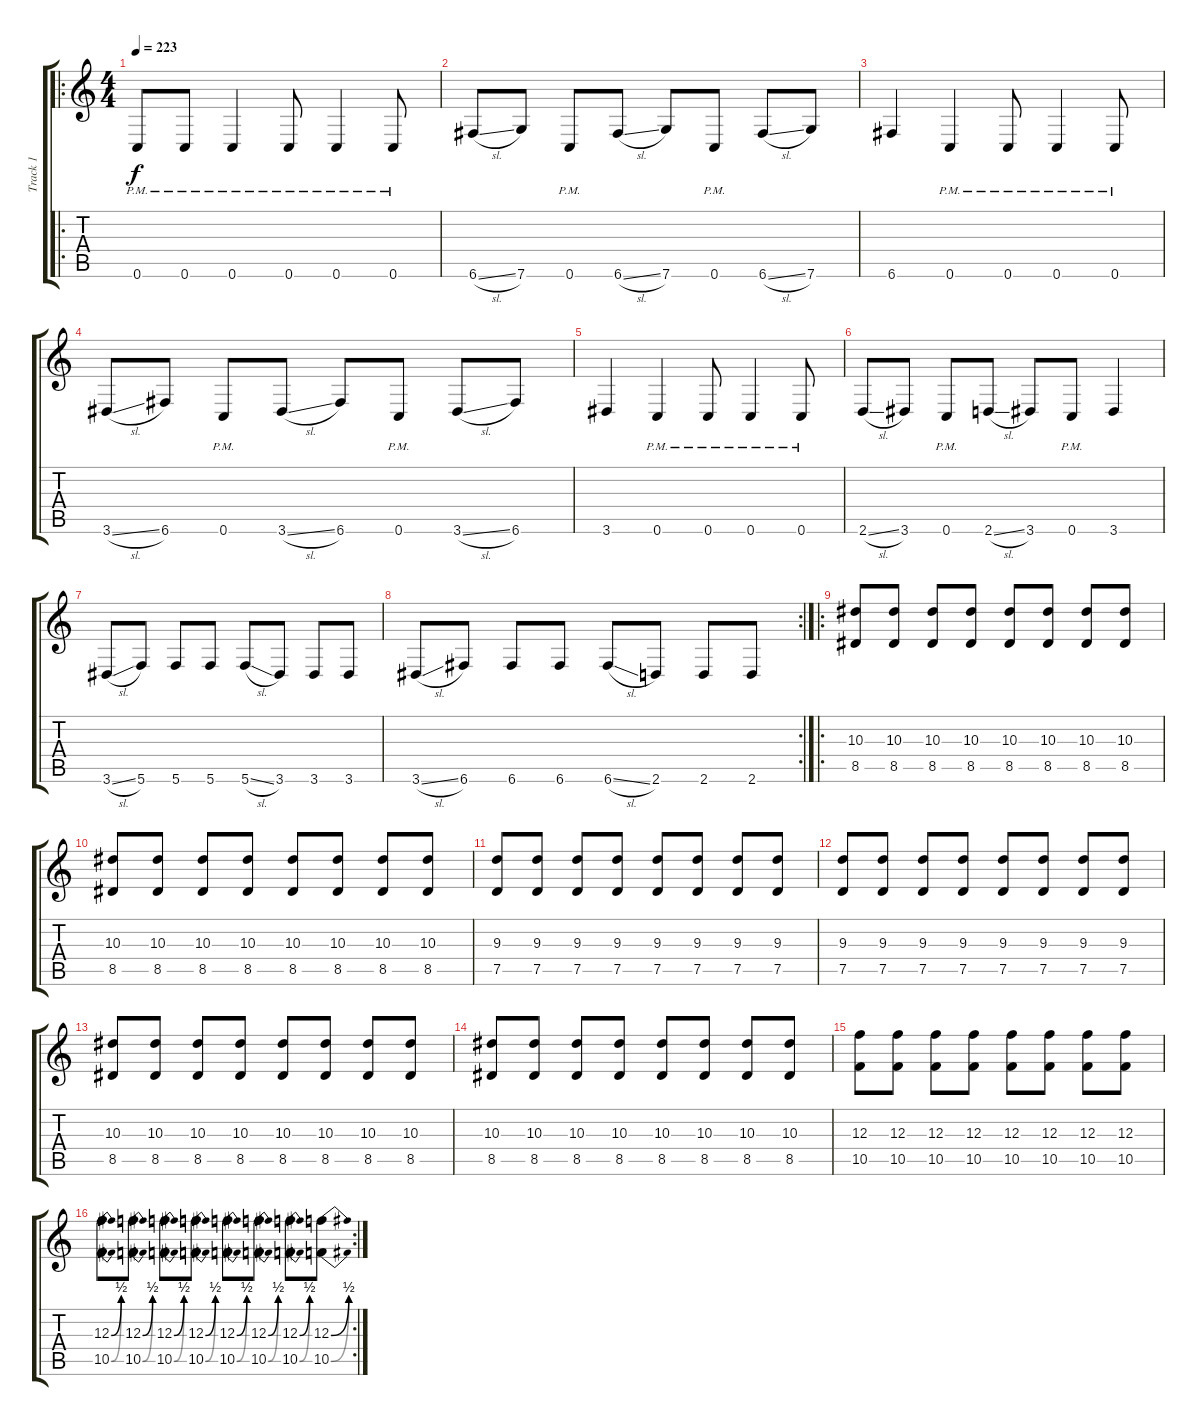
\track ("Track 1" "Track 1") {instrument distortionguitar}
\staff {score tabs}
\tuning (D4 A3 F3 C3 G2 C2) {hide}
\ro
\ts (4 4)
\tempo 223
\clef g2
\ks c
0.6{pm}.8{dy f} 0.6{pm}.8 0.6{pm}.4 0.6{pm}.8 0.6{pm}.4 0.6{pm}.8 |
6.6{sl}.8 7.6.8 0.6{pm}.8 6.6{sl}.8 7.6.8 0.6{pm}.8 6.6{sl}.8 7.6.8 |
6.6.4 0.6{pm}.4 0.6{pm}.8 0.6{pm}.4 0.6{pm}.8 |
3.6{sl}.8 6.6.8 0.6{pm}.8 3.6{sl}.8 6.6.8 0.6{pm}.8 3.6{sl}.8 6.6.8 |
3.6.4 0.6{pm}.4 0.6{pm}.8 0.6{pm}.4 0.6{pm}.8 |
2.6{sl}.8 3.6.8 0.6{pm}.8 2.6{sl}.8 3.6.8 0.6{pm}.8 3.6.4 |
3.6{sl}.8 5.6.8 5.6.8 5.6.8 5.6{sl}.8 3.6.8 3.6.8 3.6.8 |
\rc 2
3.6{sl}.8 6.6.8 6.6.8 6.6.8 6.6{sl}.8 2.6.8 2.6.8 2.6.8 |
\ro
(10.3 8.5).8 (10.3 8.5).8 (10.3 8.5).8 (10.3 8.5).8 (10.3 8.5).8 (10.3 8.5).8 (10.3 8.5).8 (10.3 8.5).8 |
(10.3 8.5).8 (10.3 8.5).8 (10.3 8.5).8 (10.3 8.5).8 (10.3 8.5).8 (10.3 8.5).8 (10.3 8.5).8 (10.3 8.5).8 |
(9.3 7.5).8 (9.3 7.5).8 (9.3 7.5).8 (9.3 7.5).8 (9.3 7.5).8 (9.3 7.5).8 (9.3 7.5).8 (9.3 7.5).8 |
(9.3 7.5).8 (9.3 7.5).8 (9.3 7.5).8 (9.3 7.5).8 (9.3 7.5).8 (9.3 7.5).8 (9.3 7.5).8 (9.3 7.5).8 |
(10.3 8.5).8 (10.3 8.5).8 (10.3 8.5).8 (10.3 8.5).8 (10.3 8.5).8 (10.3 8.5).8 (10.3 8.5).8 (10.3 8.5).8 |
(10.3 8.5).8 (10.3 8.5).8 (10.3 8.5).8 (10.3 8.5).8 (10.3 8.5).8 (10.3 8.5).8 (10.3 8.5).8 (10.3 8.5).8 |
(12.3 10.5).8 (12.3 10.5).8 (12.3 10.5).8 (12.3 10.5).8 (12.3 10.5).8 (12.3 10.5).8 (12.3 10.5).8 (12.3 10.5).8 |
\rc 2
(12.3{be (bend 0 0 60 2)} 10.5{be (bend 0 0 60 2)}).8 (12.3{be (bend 0 0 60 2)} 10.5{be (bend 0 0 60 2)}).8 (12.3{be (bend 0 0 60 2)} 10.5{be (bend 0 0 60 2)}).8 (12.3{be (bend 0 0 60 2)} 10.5{be (bend 0 0 60 2)}).8 (12.3{be (bend 0 0 60 2)} 10.5{be (bend 0 0 60 2)}).8 (12.3{be (bend 0 0 60 2)} 10.5{be (bend 0 0 60 2)}).8 (12.3{be (bend 0 0 60 2)} 10.5{be (bend 0 0 60 2)}).8 (12.3{be (bend 0 0 60 2)} 10.5{be (bend 0 0 60 2)}).8
